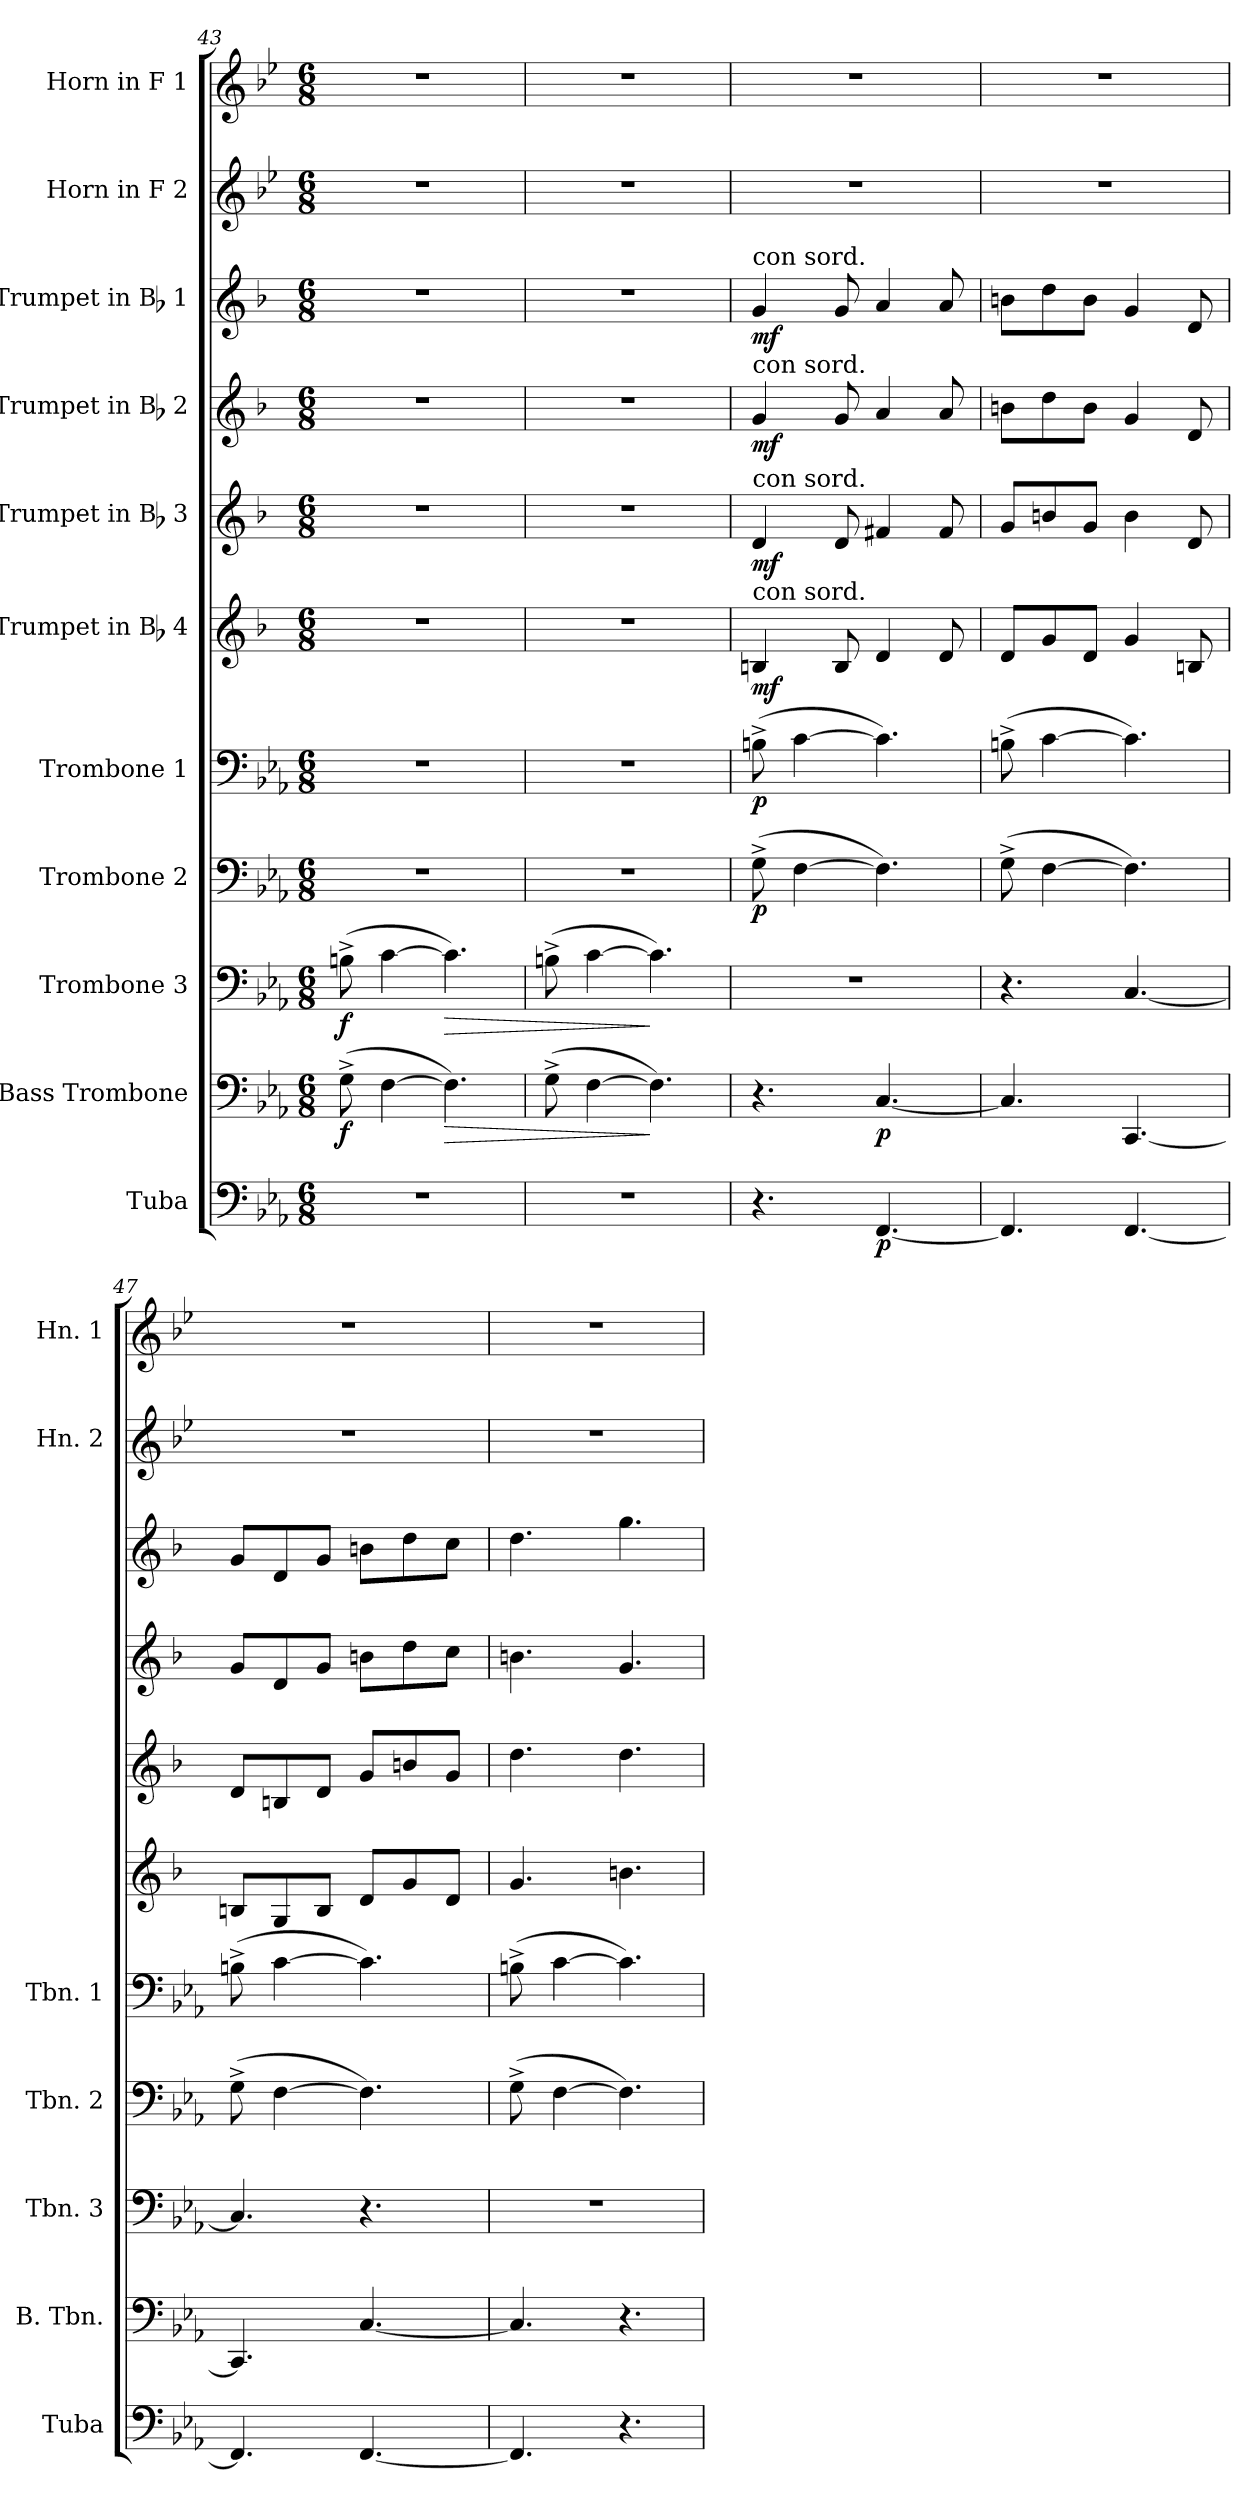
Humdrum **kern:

**kern	**dynam	**kern	**dynam	**kern	**dynam	**kern	**dynam	**kern	**dynam	**kern	**dynam	**kern	**dynam	**kern	**dynam	**kern	**dynam	**kern	**kern
*part11	*part11	*part10	*part10	*part9	*part9	*part8	*part8	*part7	*part7	*part6	*part6	*part5	*part5	*part4	*part4	*part3	*part3	*part2	*part1
*staff11	*staff11	*staff10	*staff10	*staff9	*staff9	*staff8	*staff8	*staff7	*staff7	*staff6	*staff6	*staff5	*staff5	*staff4	*staff4	*staff3	*staff3	*staff2	*staff1
*I"Tuba	*	*I"Bass Trombone	*	*I"Trombone 3	*	*I"Trombone 2	*	*I"Trombone 1	*	*I"Trumpet in Bb 4	*	*I"Trumpet in Bb 3	*	*I"Trumpet in Bb 2	*	*I"Trumpet in Bb 1	*	*I"Horn in F 2	*I"Horn in F 1
*I'Tuba	*	*I'B. Tbn.	*	*I'Tbn. 3	*	*I'Tbn. 2	*	*I'Tbn. 1	*	*	*	*	*	*	*	*	*	*I'Hn. 2	*I'Hn. 1
!!LO:PB:g=z
*clefF4	*	*clefF4	*	*clefF4	*	*clefF4	*	*clefF4	*	*clefG2	*	*clefG2	*	*clefG2	*	*clefG2	*	*clefG2	*clefG2
*	*	*	*	*	*	*	*	*	*	*ITrd1c2	*	*ITrd1c2	*	*ITrd1c2	*	*ITrd1c2	*	*ITrd4c7	*ITrd4c7
*k[b-e-a-]	*	*k[b-e-a-]	*	*k[b-e-a-]	*	*k[b-e-a-]	*	*k[b-e-a-]	*	*k[b-e-a-]	*	*k[b-e-a-]	*	*k[b-e-a-]	*	*k[b-e-a-]	*	*k[b-e-a-]	*k[b-e-a-]
*E-:	*	*E-:	*	*E-:	*	*E-:	*	*E-:	*	*E-:	*	*E-:	*	*E-:	*	*E-:	*	*E-:	*E-:
*M6/8	*	*M6/8	*	*M6/8	*	*M6/8	*	*M6/8	*	*M6/8	*	*M6/8	*	*M6/8	*	*M6/8	*	*M6/8	*M6/8
=43	=43	=43	=43	=43	=43	=43	=43	=43	=43	=43	=43	=43	=43	=43	=43	=43	=43	=43	=43
!	!	!	!LO:DY:b	!	!LO:DY:b	!	!	!	!	!	!	!	!	!	!	!	!	!	!
2.r	.	(>8G^>\	f	(>8Bn^>\	f	2.r	.	2.r	.	2.r	.	2.r	.	2.r	.	2.r	.	2.r	2.r
.	.	[4F\	.	[4c\	.	.	.	.	.	.	.	.	.	.	.	.	.	.	.
!	!	!	!LO:HP:b	!	!LO:HP:b	!	!	!	!	!	!	!	!	!	!	!	!	!	!
.	.	4.F\])	>	4.c\])	>	.	.	.	.	.	.	.	.	.	.	.	.	.	.
=44	=44	=44	=44	=44	=44	=44	=44	=44	=44	=44	=44	=44	=44	=44	=44	=44	=44	=44	=44
2.r	.	(>8G^>\	.	(>8Bn^>\	.	2.r	.	2.r	.	2.r	.	2.r	.	2.r	.	2.r	.	2.r	2.r
.	.	[4F\	.	[4c\	.	.	.	.	.	.	.	.	.	.	.	.	.	.	.
.	.	4.F\])	]	4.c\])	]	.	.	.	.	.	.	.	.	.	.	.	.	.	.
=45	=45	=45	=45	=45	=45	=45	=45	=45	=45	=45	=45	=45	=45	=45	=45	=45	=45	=45	=45
!	!	!	!	!	!	!	!	!	!	!	!	!	!	!	!	!LO:TX:a:t=con sord.	!	!	!
!	!	!	!	!	!	!	!	!	!	!	!	!	!	!LO:TX:a:t=con sord.	!	!	!	!	!
!	!	!	!	!	!	!	!	!	!	!	!	!LO:TX:a:t=con sord.	!	!	!	!	!	!	!
!	!	!	!	!	!	!	!	!	!	!LO:TX:a:t=con sord.	!	!	!	!	!	!	!	!	!
!	!	!	!	!	!	!	!LO:DY:b	!	!LO:DY:b	!	!LO:DY:b	!	!LO:DY:b	!	!LO:DY:b	!	!LO:DY:b	!	!
4.r	.	4.r	.	2.r	.	(>8G^>\	p	(>8Bn^>\	p	4An/	mf	4c/	mf	4f/	mf	4f/	mf	2.r	2.r
.	.	.	.	.	.	[4F\	.	[4c\	.	.	.	.	.	.	.	.	.	.	.
.	.	.	.	.	.	.	.	.	.	8A/	.	8c/	.	8f/	.	8f/	.	.	.
!	!LO:DY:b	!	!LO:DY:b	!	!	!	!	!	!	!	!	!	!	!	!	!	!	!	!
[4.FF/	p	[4.C/	p	.	.	4.F\])	.	4.c\])	.	4c/	.	4en/	.	4g/	.	4g/	.	.	.
.	.	.	.	.	.	.	.	.	.	8c/	.	8e/	.	8g/	.	8g/	.	.	.
=46	=46	=46	=46	=46	=46	=46	=46	=46	=46	=46	=46	=46	=46	=46	=46	=46	=46	=46	=46
4.FF/]	.	4.C/]	.	4.r	.	(>8G^>\	.	(>8Bn^>\	.	8c/L	.	8f/L	.	8an\L	.	8an\L	.	2.r	2.r
.	.	.	.	.	.	[4F\	.	[4c\	.	8f/	.	8an/	.	8cc\	.	8cc\	.	.	.
.	.	.	.	.	.	.	.	.	.	8c/J	.	8f/J	.	8a\J	.	8a\J	.	.	.
[4.FF/	.	[4.CC/	.	[4.C/	.	4.F\])	.	4.c\])	.	4f/	.	4a\	.	4f/	.	4f/	.	.	.
.	.	.	.	.	.	.	.	.	.	8An/	.	8c/	.	8c/	.	8c/	.	.	.
=47	=47	=47	=47	=47	=47	=47	=47	=47	=47	=47	=47	=47	=47	=47	=47	=47	=47	=47	=47
4.FF/]	.	4.CC/]	.	4.C/]	.	(>8G^>\	.	(>8Bn^>\	.	8An/L	.	8c/L	.	8f/L	.	8f/L	.	2.r	2.r
.	.	.	.	.	.	[4F\	.	[4c\	.	8F/	.	8An/	.	8c/	.	8c/	.	.	.
.	.	.	.	.	.	.	.	.	.	8A/J	.	8c/J	.	8f/J	.	8f/J	.	.	.
[4.FF/	.	[4.C/	.	4.r	.	4.F\])	.	4.c\])	.	8c/L	.	8f/L	.	8an\L	.	8an\L	.	.	.
.	.	.	.	.	.	.	.	.	.	8f/	.	8an/	.	8cc\	.	8cc\	.	.	.
.	.	.	.	.	.	.	.	.	.	8c/J	.	8f/J	.	8b-\J	.	8b-\J	.	.	.
=48	=48	=48	=48	=48	=48	=48	=48	=48	=48	=48	=48	=48	=48	=48	=48	=48	=48	=48	=48
4.FF/]	.	4.C/]	.	2.r	.	(>8G^>\	.	(>8Bn^>\	.	4.f/	.	4.cc\	.	4.an\	.	4.cc\	.	2.r	2.r
.	.	.	.	.	.	[4F\	.	[4c\	.	.	.	.	.	.	.	.	.	.	.
4.r	.	4.r	.	.	.	4.F\])	.	4.c\])	.	4.an\	.	4.cc\	.	4.f/	.	4.ff\	.	.	.
=	=	=	=	=	=	=	=	=	=	=	=	=	=	=	=	=	=	=	=
*-	*-	*-	*-	*-	*-	*-	*-	*-	*-	*-	*-	*-	*-	*-	*-	*-	*-	*-	*-
